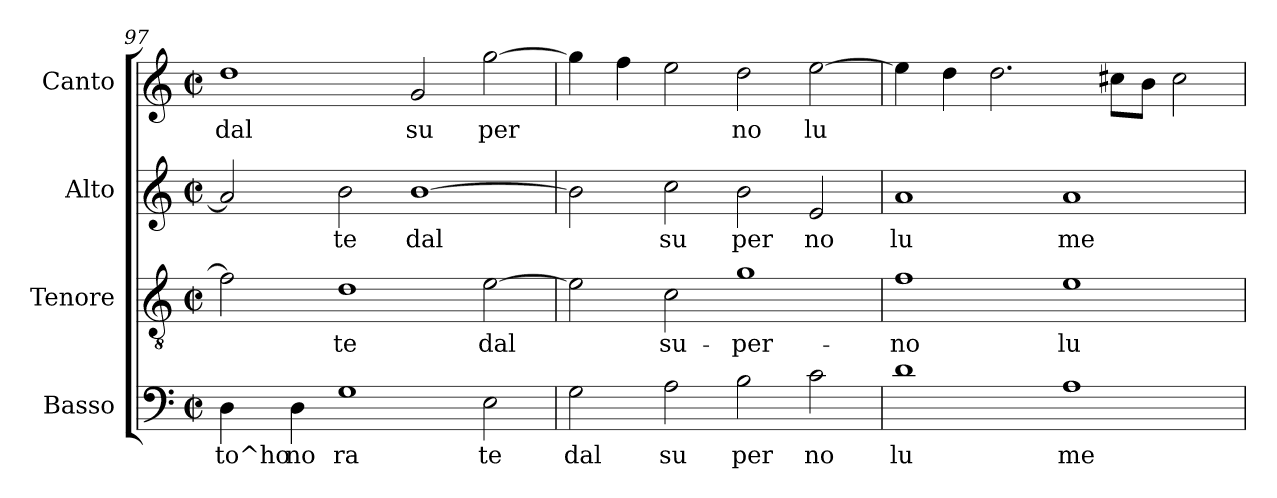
**kern	**text	**kern	**text	**kern	**text	**kern	**text
*part4	*part4	*part3	*part3	*part2	*part2	*part1	*part1
*staff4	*staff4	*staff3	*staff3	*staff2	*staff2	*staff1	*staff1
*I"Basso	*	*I"Tenore	*	*I"Alto	*	*I"Canto	*
*I'Basso	*	*I'Tenore	*	*I'Alto	*	*I'Canto	*
!!LO:PB:g=z
*clefF4	*	*clefGv2	*	*clefG2	*	*clefG2	*
*k[]	*	*k[]	*	*k[]	*	*k[]	*
*C:	*	*C:	*	*C:	*	*C:	*
*M2/2	*	*M2/2	*	*M2/2	*	*M2/2	*
*met(c|)	*	*met(c|)	*	*met(c|)	*	*met(c|)	*
=97	=97	=97	=97	=97	=97	=97	=97
!	!LO:LY:b:cj	!	!LO:LY:b:cj	!	!LO:LY:b:cj	!	!LO:LY:a:cj
4D\	to^ho	2f\]	--	2a/]	.	1dd	dal
!	!LO:LY:b:cj	!	!	!	!	!	!
4D\	no	.	.	.	.	.	.
!	!LO:LY:b:cj	!	!LO:LY:b:cj	!	!LO:LY:b:cj	!	!
1G	ra	1d	-te	2b\	te	.	.
!	!	!	!	!	!LO:LY:b:cj	!	!LO:LY:a:cj
.	.	.	.	[>1b	dal	2g/	su
!	!LO:LY:b:cj	!	!LO:LY:b:cj	!	!	!	!LO:LY:a:cj
2E\	te	[>2e\	dal	.	.	[>2gg\	per
=98	=98	=98	=98	=98	=98	=98	=98
!	!LO:LY:b:cj	!	!LO:LY:b:cj	!	!LO:LY:b:cj	!	!LO:LY:a:cj
2G\	dal	2e\]	.	2b\]	.	4gg\]	.
!	!	!	!	!	!	!	!LO:LY:a:cj
.	.	.	.	.	.	4ff\	.
!	!LO:LY:b:cj	!	!LO:LY:b:cj	!	!LO:LY:b:cj	!	!LO:LY:a:cj
2A\	su	2c\	su-	2cc\	su	2ee\	.
!	!LO:LY:b:cj	!	!LO:LY:b:cj	!	!LO:LY:b:cj	!	!LO:LY:a:cj
2B\	per	1g	-per-	2b\	per	2dd\	no
!	!LO:LY:b:cj	!	!	!	!LO:LY:b:cj	!	!LO:LY:a:cj
2c\	no	.	.	2e/	no	[>2ee\	lu
=99	=99	=99	=99	=99	=99	=99	=99
!	!LO:LY:b:cj	!	!LO:LY:b:cj	!	!LO:LY:b:cj	!	!LO:LY:a:cj
1d	lu	1f	-no	1a	lu	4ee\]	.
!	!	!	!	!	!	!	!LO:LY:a:cj
.	.	.	.	.	.	4dd\	.
!	!	!	!	!	!	!	!LO:LY:a:cj
.	.	.	.	.	.	2.dd\	.
!	!LO:LY:b:cj	!	!LO:LY:b:cj	!	!LO:LY:b:cj	!	!
1A	me	1e	lu-	1a	me	.	.
!	!	!	!	!	!	!	!LO:LY:a:cj
.	.	.	.	.	.	8cc#\L	.
!	!	!	!	!	!	!	!LO:LY:a:cj
.	.	.	.	.	.	8b\J	.
!	!	!	!	!	!	!	!LO:LY:a:cj
.	.	.	.	.	.	2cc#\	.
=	=	=	=	=	=	=	=
*-	*-	*-	*-	*-	*-	*-	*-
